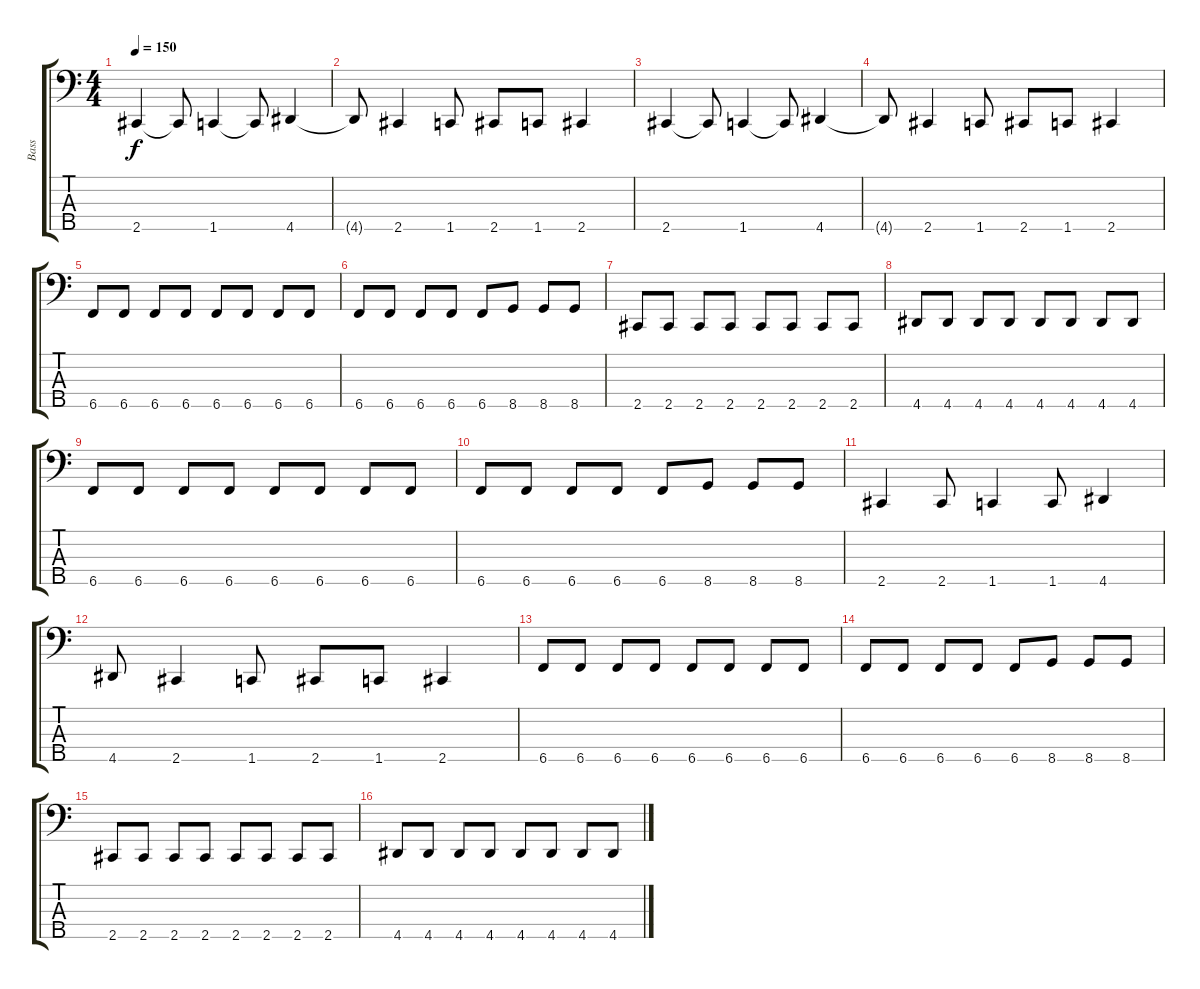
\track ("Bass" "Bass") {instrument electricbassfinger}
\staff {score tabs}
\tuning (G2 D2 A1 E1 B0) {hide}
\ts (4 4)
\tempo 150
\clef f4
\ks c
2.5.4{dy f} 2.5{t}.8 1.5.4 1.5{t}.8 4.5.4 |
4.5{t}.8 2.5.4 1.5.8 2.5.8 1.5.8 2.5.4 |
2.5.4 2.5{t}.8 1.5.4 1.5{t}.8 4.5.4 |
4.5{t}.8 2.5.4 1.5.8 2.5.8 1.5.8 2.5.4 |
6.5.8 6.5.8 6.5.8 6.5.8 6.5.8 6.5.8 6.5.8 6.5.8 |
6.5.8 6.5.8 6.5.8 6.5.8 6.5.8 8.5.8 8.5.8 8.5.8 |
2.5.8 2.5.8 2.5.8 2.5.8 2.5.8 2.5.8 2.5.8 2.5.8 |
4.5.8 4.5.8 4.5.8 4.5.8 4.5.8 4.5.8 4.5.8 4.5.8 |
6.5.8 6.5.8 6.5.8 6.5.8 6.5.8 6.5.8 6.5.8 6.5.8 |
6.5.8 6.5.8 6.5.8 6.5.8 6.5.8 8.5.8 8.5.8 8.5.8 |
2.5.4 2.5.8 1.5.4 1.5.8 4.5.4 |
4.5.8 2.5.4 1.5.8 2.5.8 1.5.8 2.5.4 |
6.5.8 6.5.8 6.5.8 6.5.8 6.5.8 6.5.8 6.5.8 6.5.8 |
6.5.8 6.5.8 6.5.8 6.5.8 6.5.8 8.5.8 8.5.8 8.5.8 |
2.5.8 2.5.8 2.5.8 2.5.8 2.5.8 2.5.8 2.5.8 2.5.8 |
4.5.8 4.5.8 4.5.8 4.5.8 4.5.8 4.5.8 4.5.8 4.5.8
